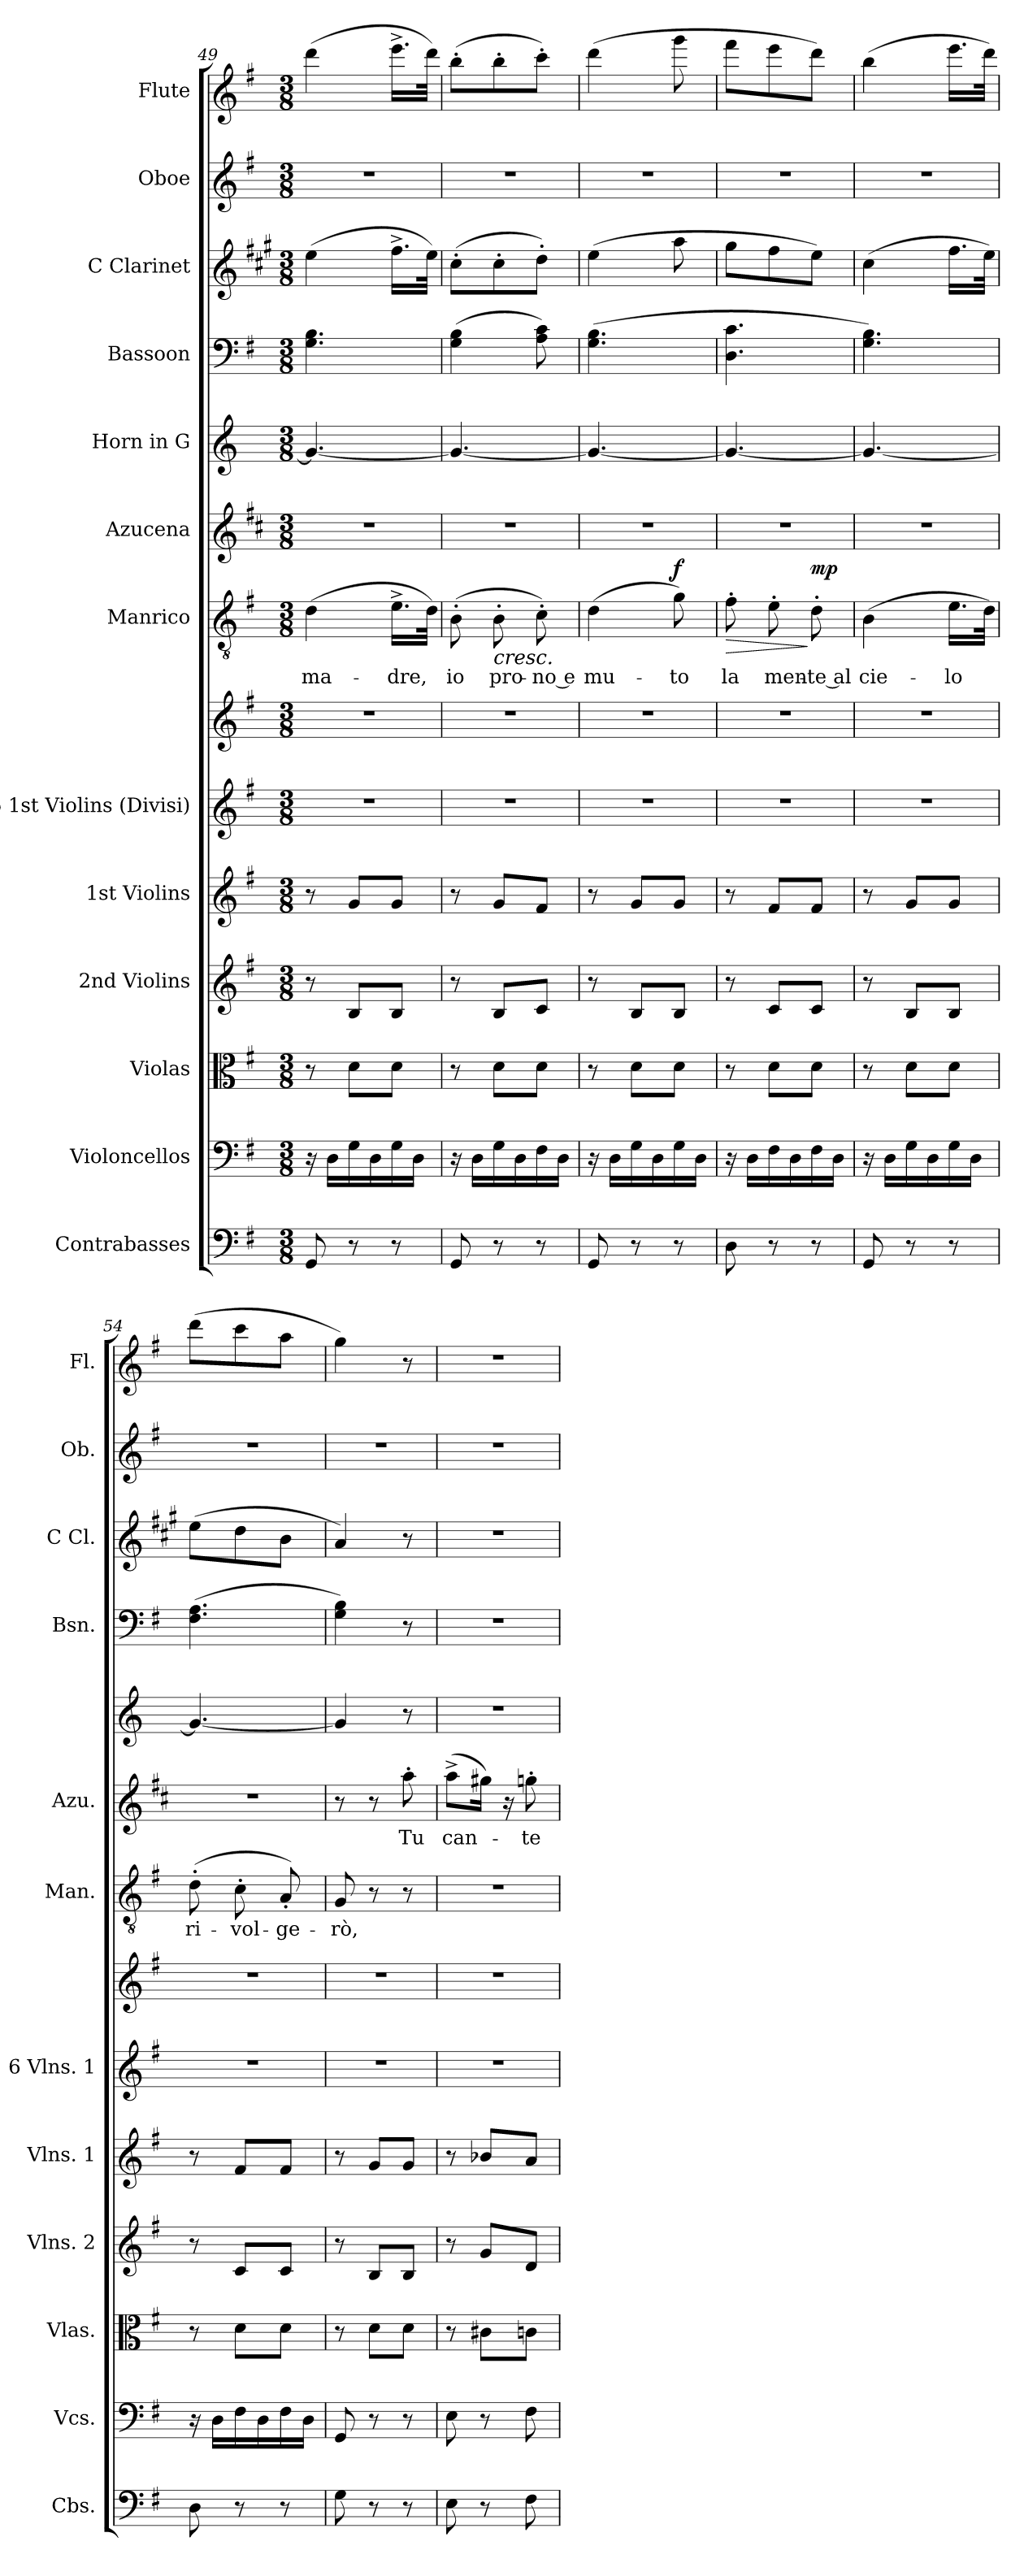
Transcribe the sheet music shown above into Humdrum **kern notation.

**kern	**kern	**kern	**kern	**kern	**kern	**kern	**kern	**text	**dynam	**kern	**text	**kern	**kern	**kern	**kern	**kern
*part13	*part12	*part11	*part10	*part9	*part8	*part8	*part7	*part7	*part7	*part6	*part6	*part5	*part4	*part3	*part2	*part1
*staff14	*staff13	*staff12	*staff11	*staff10	*staff9	*staff8	*staff7	*staff7	*staff7	*staff6	*staff6	*staff5	*staff4	*staff3	*staff2	*staff1
*I"Contrabasses	*I"Violoncellos	*I"Violas	*I"2nd Violins	*I"1st Violins	*I"6 1st Violins (Divisi)	*	*I"Manrico	*	*	*I"Azucena	*	*I"Horn in G	*I"Bassoon	*I"C Clarinet	*I"Oboe	*I"Flute
*I'Cbs.	*I'Vcs.	*I'Vlas.	*I'Vlns. 2	*I'Vlns. 1	*I'6 Vlns. 1	*	*I'Man.	*	*	*I'Azu.	*	*	*I'Bsn.	*I'C Cl.	*I'Ob.	*I'Fl.
*clefF4	*clefF4	*clefC3	*clefG2	*clefG2	*clefG2	*clefG2	*clefGv2	*	*	*clefG2	*	*clefG2	*clefF4	*clefG2	*clefG2	*clefG2
*ITrd7c12	*	*	*	*	*	*	*	*	*	*ITrd4c7	*	*ITrd3c5	*	*ITrd1c2	*	*
*k[f#]	*k[f#]	*k[f#]	*k[f#]	*k[f#]	*k[f#]	*k[f#]	*k[f#]	*	*	*k[f#]	*	*k[f#]	*k[f#]	*k[f#]	*k[f#]	*k[f#]
*M3/8	*M3/8	*M3/8	*M3/8	*M3/8	*M3/8	*M3/8	*M3/8	*	*	*M3/8	*	*M3/8	*M3/8	*M3/8	*M3/8	*M3/8
=49	=49	=49	=49	=49	=49	=49	=49	=49	=49	=49	=49	=49	=49	=49	=49	=49
!	!	!	!	!	!	!	!	!LO:LY:b	!	!	!	!	!	!	!	!
8GGG/	16r	8r	8r	8r	4.r	4.r	(>4d\	ma-	.	4.r	.	4.d/_	4.G\ 4.B\	(>4dd\	4.r	(>4ddd\
.	16D\LL	.	.	.	.	.	.	.	.	.	.	.	.	.	.	.
8r	16G\	8d\L	8B/L	8g/L	.	.	.	.	.	.	.	.	.	.	.	.
.	16D\	.	.	.	.	.	.	.	.	.	.	.	.	.	.	.
!	!	!	!	!	!	!	!	!LO:LY:b	!	!	!	!	!	!	!	!
8r	16G\	8d\J	8B/J	8g/J	.	.	16.e^\LL	-dre,	.	.	.	.	.	16.ee^\LL	.	16.eee^\LL
.	16D\JJ	.	.	.	.	.	.	.	.	.	.	.	.	.	.	.
.	.	.	.	.	.	.	32d\JJk)	.	.	.	.	.	.	32dd\JJk)	.	32ddd\JJk)
=50	=50	=50	=50	=50	=50	=50	=50	=50	=50	=50	=50	=50	=50	=50	=50	=50
!	!	!	!	!	!	!	!	!LO:LY:b	!	!	!	!	!	!	!	!
8GGG/	16r	8r	8r	8r	4.r	4.r	(>8B'\	io	.	4.r	.	4.d/_	(>4G\ 4B\	(>8b'\L	4.r	(>8bb'\L
.	16D\LL	.	.	.	.	.	.	.	.	.	.	.	.	.	.	.
!	!	!	!	!	!	!	!	!LO:LY:b	!LO:HP:b	!	!	!	!	!	!	!
8r	16G\	8d\L	8B/L	8g/L	.	.	8B'\	pro-	<	.	.	.	.	8b'\	.	8bb'\
.	16D\	.	.	.	.	.	.	.	.	.	.	.	.	.	.	.
!	!	!	!	!	!	!	!	!LO:LY:b	!	!	!	!	!	!	!	!
8r	16F#\	8d\J	8c/J	8f#/J	.	.	8c'\)	no e	.	.	.	.	8A\ 8c\)	8cc'\J)	.	8ccc'\J)
.	16D\JJ	.	.	.	.	.	.	.	.	.	.	.	.	.	.	.
=51	=51	=51	=51	=51	=51	=51	=51	=51	=51	=51	=51	=51	=51	=51	=51	=51
!	!	!	!	!	!	!	!	!LO:LY:b	!	!	!	!	!	!	!	!
8GGG/	16r	8r	8r	8r	4.r	4.r	(>4d\	mu-	.	4.r	.	4.d/_	(>4.G\ 4.B\	(>4dd\	4.r	(>4ddd\
.	16D\LL	.	.	.	.	.	.	.	.	.	.	.	.	.	.	.
8r	16G\	8d\L	8B/L	8g/L	.	.	.	.	.	.	.	.	.	.	.	.
.	16D\	.	.	.	.	.	.	.	.	.	.	.	.	.	.	.
!	!	!	!	!	!	!	!	!LO:LY:b	!LO:DY:a	!	!	!	!	!	!	!
8r	16G\	8d\J	8B/J	8g/J	.	.	8g\)	-to	f	.	.	.	.	8gg\	.	8ggg\
.	16D\JJ	.	.	.	.	.	.	.	.	.	.	.	.	.	.	.
.	.	.	.	.	.	.	.	.	[	.	.	.	.	.	.	.
=52	=52	=52	=52	=52	=52	=52	=52	=52	=52	=52	=52	=52	=52	=52	=52	=52
!	!	!	!	!	!	!	!	!LO:LY:b	!LO:HP:b	!	!	!	!	!	!	!
8DD\	16r	8r	8r	8r	4.r	4.r	8f#'\	la	>	4.r	.	4.d/_	4.D\ 4.c\	8ff#\L	4.r	8fff#\L
.	16D\LL	.	.	.	.	.	.	.	.	.	.	.	.	.	.	.
!	!	!	!	!	!	!	!	!LO:LY:b	!	!	!	!	!	!	!	!
8r	16F#\	8d\L	8c/L	8f#/L	.	.	8e'\	men-	.	.	.	.	.	8ee\	.	8eee\
.	16D\	.	.	.	.	.	.	.	.	.	.	.	.	.	.	.
!	!	!	!	!	!	!	!	!LO:LY:b	!LO:DY:n=1:a	!	!	!	!	!	!	!
8r	16F#\	8d\J	8c/J	8f#/J	.	.	8d'\	te al	] mp	.	.	.	.	8dd\J)	.	8ddd\J)
.	16D\JJ	.	.	.	.	.	.	.	.	.	.	.	.	.	.	.
=53	=53	=53	=53	=53	=53	=53	=53	=53	=53	=53	=53	=53	=53	=53	=53	=53
!	!	!	!	!	!	!	!	!LO:LY:b	!	!	!	!	!	!	!	!
8GGG/	16r	8r	8r	8r	4.r	4.r	(>4B\	cie-	.	4.r	.	4.d/_	4.G\ 4.B\)	(>4b\	4.r	(>4bb\
.	16D\LL	.	.	.	.	.	.	.	.	.	.	.	.	.	.	.
8r	16G\	8d\L	8B/L	8g/L	.	.	.	.	.	.	.	.	.	.	.	.
.	16D\	.	.	.	.	.	.	.	.	.	.	.	.	.	.	.
!	!	!	!	!	!	!	!	!LO:LY:b	!	!	!	!	!	!	!	!
8r	16G\	8d\J	8B/J	8g/J	.	.	16.e\LL	-lo	.	.	.	.	.	16.ee\LL	.	16.eee\LL
.	16D\JJ	.	.	.	.	.	.	.	.	.	.	.	.	.	.	.
.	.	.	.	.	.	.	32d\JJk)	.	.	.	.	.	.	32dd\JJk)	.	32ddd\JJk)
=54	=54	=54	=54	=54	=54	=54	=54	=54	=54	=54	=54	=54	=54	=54	=54	=54
!	!	!	!	!	!	!	!	!LO:LY:b	!	!	!	!	!	!	!	!
8DD\	16r	8r	8r	8r	4.r	4.r	(>8d'\	ri-	.	4.r	.	4.d/_	(>4.F#\ 4.A\	(>8dd\L	4.r	(>8ddd\L
.	16D\LL	.	.	.	.	.	.	.	.	.	.	.	.	.	.	.
!	!	!	!	!	!	!	!	!LO:LY:b	!	!	!	!	!	!	!	!
8r	16F#\	8d\L	8c/L	8f#/L	.	.	8c'\	-vol-	.	.	.	.	.	8cc\	.	8ccc\
.	16D\	.	.	.	.	.	.	.	.	.	.	.	.	.	.	.
!	!	!	!	!	!	!	!	!LO:LY:b	!	!	!	!	!	!	!	!
8r	16F#\	8d\J	8c/J	8f#/J	.	.	8A'/)	-ge-	.	.	.	.	.	8a\J	.	8aa\J
.	16D\JJ	.	.	.	.	.	.	.	.	.	.	.	.	.	.	.
=55	=55	=55	=55	=55	=55	=55	=55	=55	=55	=55	=55	=55	=55	=55	=55	=55
!	!	!	!	!	!	!	!	!LO:LY:b	!	!	!	!	!	!	!	!
8GG\	8GG/	8r	8r	8r	4.r	4.r	8G/	rò,	.	8r	.	4d/]	4G\ 4B\)	4g/)	4.r	4gg\)
8r	8r	8d\L	8B/L	8g/L	.	.	8r	.	.	8r	.	.	.	.	.	.
!	!	!	!	!	!	!	!	!	!	!	!LO:LY:b	!	!	!	!	!
8r	8r	8d\J	8B/J	8g/J	.	.	8r	.	.	8dd'\	Tu	8r	8r	8r	.	8r
=56	=56	=56	=56	=56	=56	=56	=56	=56	=56	=56	=56	=56	=56	=56	=56	=56
!	!	!	!	!	!	!	!	!	!	!	!LO:LY:b	!	!	!	!	!
8EE\	8E\	8r	8r	8r	4.r	4.r	4.r	.	.	(>8dd^\L	can-	4.r	4.r	4.r	4.r	4.r
8r	8r	8c#X\L	8g/L	8b-X/L	.	.	.	.	.	16cc#X\Jk)	.	.	.	.	.	.
.	.	.	.	.	.	.	.	.	.	16r	.	.	.	.	.	.
!	!	!	!	!	!	!	!	!	!	!	!LO:LY:b	!	!	!	!	!
8FF#\	8F#\	8cn\J	8d/J	8a/J	.	.	.	.	.	8ccn'\	-te-	.	.	.	.	.
=	=	=	=	=	=	=	=	=	=	=	=	=	=	=	=	=
*-	*-	*-	*-	*-	*-	*-	*-	*-	*-	*-	*-	*-	*-	*-	*-	*-
